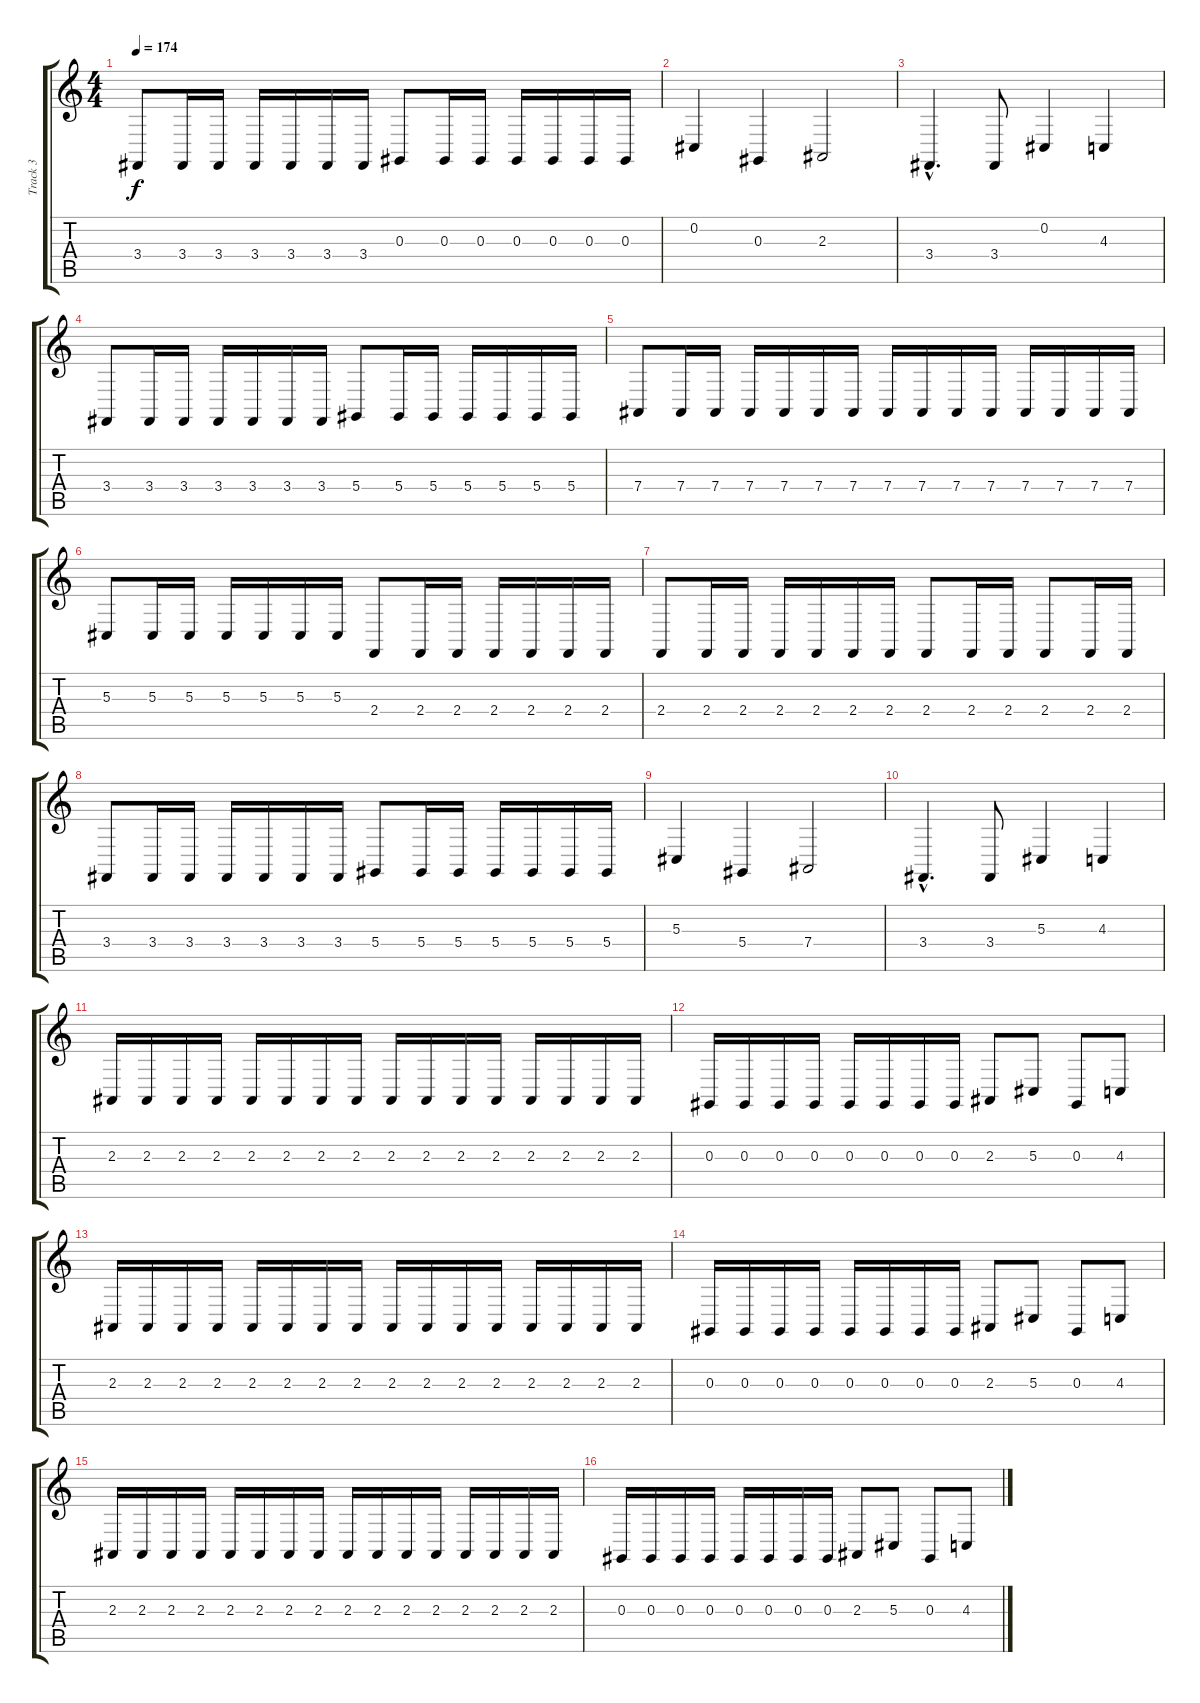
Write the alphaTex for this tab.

\track ("Track 3" "Track 3") {instrument electricbasspick}
\staff {score tabs}
\tuning (Gb2 Db2 Ab1 Eb1 B0 Eb2) {hide}
\ts (4 4)
\tempo 174
\clef g2
\ks c
3.4.8{dy f} 3.4.16 3.4.16 3.4.16 3.4.16 3.4.16 3.4.16 0.3.8 0.3.16 0.3.16 0.3.16 0.3.16 0.3.16 0.3.16 |
0.2.4 0.3.4 2.3.2 |
3.4{hac}.4{d} 3.4.8 0.2.4 4.3.4 |
3.4.8 3.4.16 3.4.16 3.4.16 3.4.16 3.4.16 3.4.16 5.4.8 5.4.16 5.4.16 5.4.16 5.4.16 5.4.16 5.4.16 |
7.4.8 7.4.16 7.4.16 7.4.16 7.4.16 7.4.16 7.4.16 7.4.16 7.4.16 7.4.16 7.4.16 7.4.16 7.4.16 7.4.16 7.4.16 |
5.3.8 5.3.16 5.3.16 5.3.16 5.3.16 5.3.16 5.3.16 2.4.8 2.4.16 2.4.16 2.4.16 2.4.16 2.4.16 2.4.16 |
2.4.8 2.4.16 2.4.16 2.4.16 2.4.16 2.4.16 2.4.16 2.4.8 2.4.16 2.4.16 2.4.8 2.4.16 2.4.16 |
3.4.8 3.4.16 3.4.16 3.4.16 3.4.16 3.4.16 3.4.16 5.4.8 5.4.16 5.4.16 5.4.16 5.4.16 5.4.16 5.4.16 |
5.3.4 5.4.4 7.4.2 |
3.4{hac}.4{d} 3.4.8 5.3.4 4.3.4 |
2.3.16 2.3.16 2.3.16 2.3.16 2.3.16 2.3.16 2.3.16 2.3.16 2.3.16 2.3.16 2.3.16 2.3.16 2.3.16 2.3.16 2.3.16 2.3.16 |
0.3.16 0.3.16 0.3.16 0.3.16 0.3.16 0.3.16 0.3.16 0.3.16 2.3.8 5.3.8 0.3.8 4.3.8 |
2.3.16 2.3.16 2.3.16 2.3.16 2.3.16 2.3.16 2.3.16 2.3.16 2.3.16 2.3.16 2.3.16 2.3.16 2.3.16 2.3.16 2.3.16 2.3.16 |
0.3.16 0.3.16 0.3.16 0.3.16 0.3.16 0.3.16 0.3.16 0.3.16 2.3.8 5.3.8 0.3.8 4.3.8 |
2.3.16 2.3.16 2.3.16 2.3.16 2.3.16 2.3.16 2.3.16 2.3.16 2.3.16 2.3.16 2.3.16 2.3.16 2.3.16 2.3.16 2.3.16 2.3.16 |
0.3.16 0.3.16 0.3.16 0.3.16 0.3.16 0.3.16 0.3.16 0.3.16 2.3.8 5.3.8 0.3.8 4.3.8
